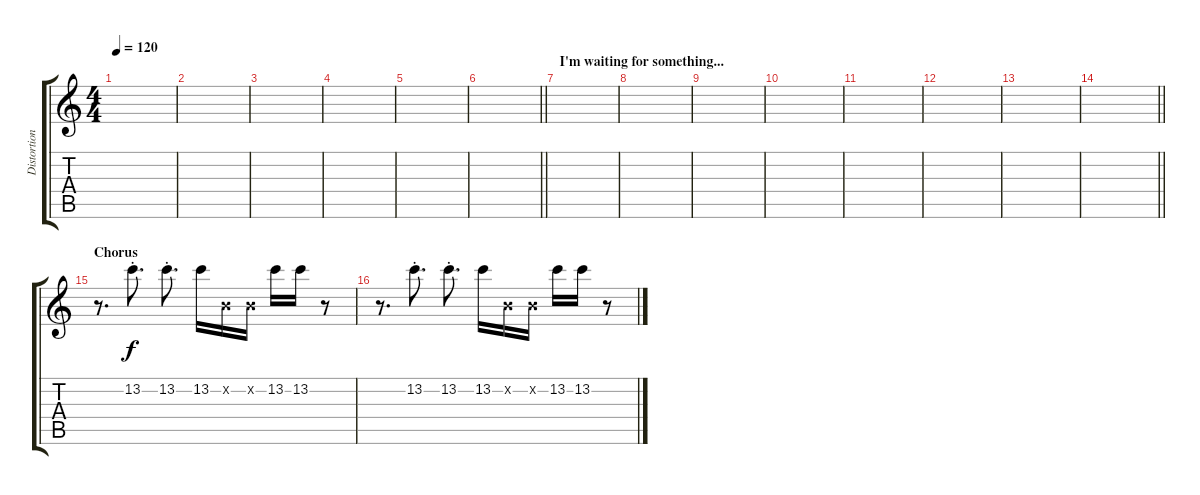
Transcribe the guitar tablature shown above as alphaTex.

\track ("Distortion" "Distortion") {instrument overdrivenguitar}
\staff {score tabs}
\tuning (E4 B3 G3 D3 A2 E2) {hide}
\ts (4 4)
\tempo 120
\clef g2
\ks c
|
|
|
|
|
\barLineRight lightlight
|
\section ("" "I'm waiting for something...")
|
|
|
|
|
|
|
\barLineRight lightlight
|
\section ("" "Chorus")
r.8{d} 13.2{st}.8{d} 13.2{st}.8{d} 13.2.16 0.2{x}.16 0.2{x}.16 13.2.16 13.2.16 r.8 |
r.8{d} 13.2{st}.8{d} 13.2{st}.8{d} 13.2.16 0.2{x}.16 0.2{x}.16 13.2.16 13.2.16 r.8
